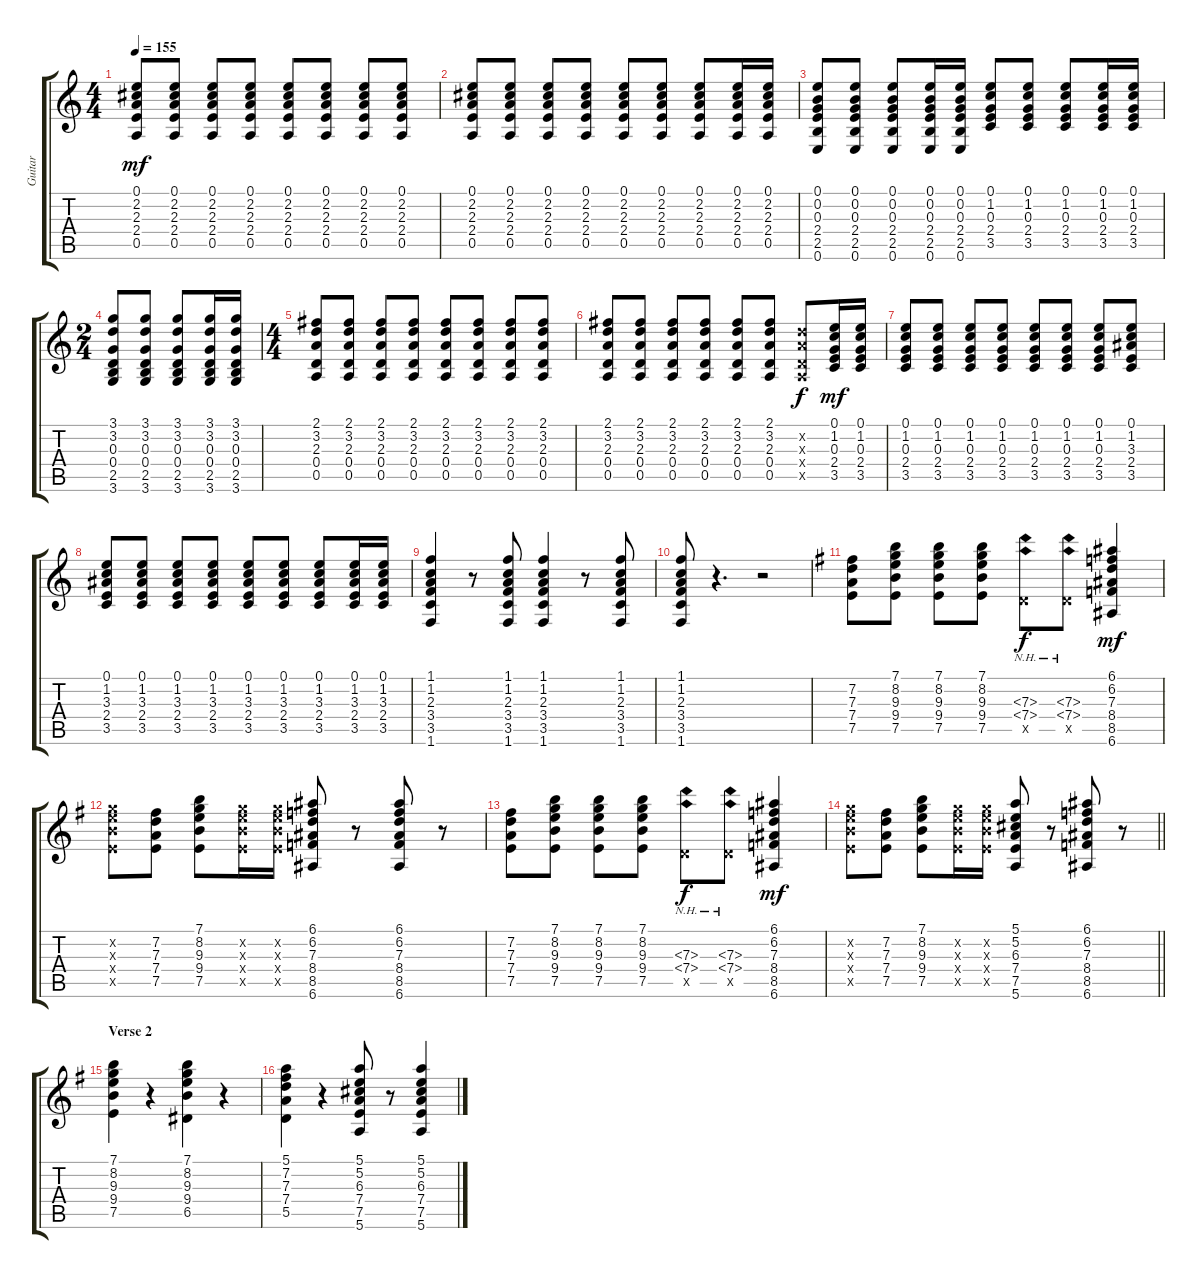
\track ("Guitar" "Guitar") {instrument distortionguitar}
\staff {score tabs}
\tuning (E4 B3 G3 D3 A2 E2) {hide}
\ts (4 4)
\tempo 155
\clef g2
\ks aminor
(0.1 2.2 2.3 2.4 0.5).8{dy mf} (0.1 2.2 2.3 2.4 0.5).8 (0.1 2.2 2.3 2.4 0.5).8 (0.1 2.2 2.3 2.4 0.5).8 (0.1 2.2 2.3 2.4 0.5).8 (0.1 2.2 2.3 2.4 0.5).8 (0.1 2.2 2.3 2.4 0.5).8 (0.1 2.2 2.3 2.4 0.5).8 |
(0.1 2.2 2.3 2.4 0.5).8 (0.1 2.2 2.3 2.4 0.5).8 (0.1 2.2 2.3 2.4 0.5).8 (0.1 2.2 2.3 2.4 0.5).8 (0.1 2.2 2.3 2.4 0.5).8 (0.1 2.2 2.3 2.4 0.5).8 (0.1 2.2 2.3 2.4 0.5).8 (0.1 2.2 2.3 2.4 0.5).16 (0.1 2.2 2.3 2.4 0.5).16 |
(0.1 0.2 0.3 2.4 2.5 0.6).8 (0.1 0.2 0.3 2.4 2.5 0.6).8 (0.1 0.2 0.3 2.4 2.5 0.6).8 (0.1 0.2 0.3 2.4 2.5 0.6).16 (0.1 0.2 0.3 2.4 2.5 0.6).16 (0.1 1.2 0.3 2.4 3.5).8 (0.1 1.2 0.3 2.4 3.5).8 (0.1 1.2 0.3 2.4 3.5).8 (0.1 1.2 0.3 2.4 3.5).16 (0.1 1.2 0.3 2.4 3.5).16 |
\ts (2 4)
(3.1 3.2 0.3 0.4 2.5 3.6).8 (3.1 3.2 0.3 0.4 2.5 3.6).8 (3.1 3.2 0.3 0.4 2.5 3.6).8 (3.1 3.2 0.3 0.4 2.5 3.6).16 (3.1 3.2 0.3 0.4 2.5 3.6).16 |
\ts (4 4)
(2.1 3.2 2.3 0.4 0.5).8 (2.1 3.2 2.3 0.4 0.5).8 (2.1 3.2 2.3 0.4 0.5).8 (2.1 3.2 2.3 0.4 0.5).8 (2.1 3.2 2.3 0.4 0.5).8 (2.1 3.2 2.3 0.4 0.5).8 (2.1 3.2 2.3 0.4 0.5).8 (2.1 3.2 2.3 0.4 0.5).8 |
(2.1 3.2 2.3 0.4 0.5).8 (2.1 3.2 2.3 0.4 0.5).8 (2.1 3.2 2.3 0.4 0.5).8 (2.1 3.2 2.3 0.4 0.5).8 (2.1 3.2 2.3 0.4 0.5).8 (2.1 3.2 2.3 0.4 0.5).8 (3.2{x} 2.3{x} 0.4{x} 0.5{x}).8{dy f} (0.1 1.2 0.3 2.4 3.5).16{dy mf} (0.1 1.2 0.3 2.4 3.5).16 |
(0.1 1.2 0.3 2.4 3.5).8 (0.1 1.2 0.3 2.4 3.5).8 (0.1 1.2 0.3 2.4 3.5).8 (0.1 1.2 0.3 2.4 3.5).8 (0.1 1.2 0.3 2.4 3.5).8 (0.1 1.2 0.3 2.4 3.5).8 (0.1 1.2 0.3 2.4 3.5).8 (0.1 1.2 3.3 2.4 3.5).8 |
(0.1 1.2 3.3 2.4 3.5).8 (0.1 1.2 3.3 2.4 3.5).8 (0.1 1.2 3.3 2.4 3.5).8 (0.1 1.2 3.3 2.4 3.5).8 (0.1 1.2 3.3 2.4 3.5).8 (0.1 1.2 3.3 2.4 3.5).8 (0.1 1.2 3.3 2.4 3.5).8 (0.1 1.2 3.3 2.4 3.5).16 (0.1 1.2 3.3 2.4 3.5).16 |
(1.1 1.2 2.3 3.4 3.5 1.6).4 r.8 (1.1 1.2 2.3 3.4 3.5 1.6).8 (1.1 1.2 2.3 3.4 3.5 1.6).4 r.8 (1.1 1.2 2.3 3.4 3.5 1.6).8 |
(1.1 1.2 2.3 3.4 3.5 1.6).8 r.4{d} r.2 |
\ks eminor
(7.2 7.3 7.4 7.5).8 (7.1 8.2 9.3 9.4 7.5).8 (7.1 8.2 9.3 9.4 7.5).8 (7.1 8.2 9.3 9.4 7.5).8 (7.3{nh} 7.4{nh} 5.5{x}).8{dy f} (7.3{nh} 7.4{nh} 5.5{x}).8 (6.1 6.2 7.3 8.4 8.5 6.6).4{dy mf} |
(8.2{x} 9.3{x} 9.4{x} 7.5{x}).8 (7.2 7.3 7.4 7.5).8 (7.1 8.2 9.3 9.4 7.5).8 (8.2{x} 9.3{x} 9.4{x} 7.5{x}).16 (8.2{x} 9.3{x} 9.4{x} 7.5{x}).16 (6.1 6.2 7.3 8.4 8.5 6.6).8 r.8 (6.1 6.2 7.3 8.4 8.5 6.6).8 r.8 |
(7.2 7.3 7.4 7.5).8 (7.1 8.2 9.3 9.4 7.5).8 (7.1 8.2 9.3 9.4 7.5).8 (7.1 8.2 9.3 9.4 7.5).8 (7.3{nh} 7.4{nh} 5.5{x}).8{dy f} (7.3{nh} 7.4{nh} 5.5{x}).8 (6.1 6.2 7.3 8.4 8.5 6.6).4{dy mf} |
\barLineRight lightlight
(8.2{x} 9.3{x} 9.4{x} 7.5{x}).8 (7.2 7.3 7.4 7.5).8 (7.1 8.2 9.3 9.4 7.5).8 (8.2{x} 9.3{x} 9.4{x} 7.5{x}).16 (8.2{x} 9.3{x} 9.4{x} 7.5{x}).16 (5.1 5.2 6.3 7.4 7.5 5.6).8 r.8 (6.1 6.2 7.3 8.4 8.5 6.6).8 r.8 |
\section ("" "Verse 2")
(7.1 8.2 9.3 9.4 7.5).4 r.4 (7.1 8.2 9.3 9.4 6.5).4 r.4 |
(5.1 7.2 7.3 7.4 5.5).4 r.4 (5.1 5.2 6.3 7.4 7.5 5.6).8 r.8 (5.1 5.2 6.3 7.4 7.5 5.6).4
